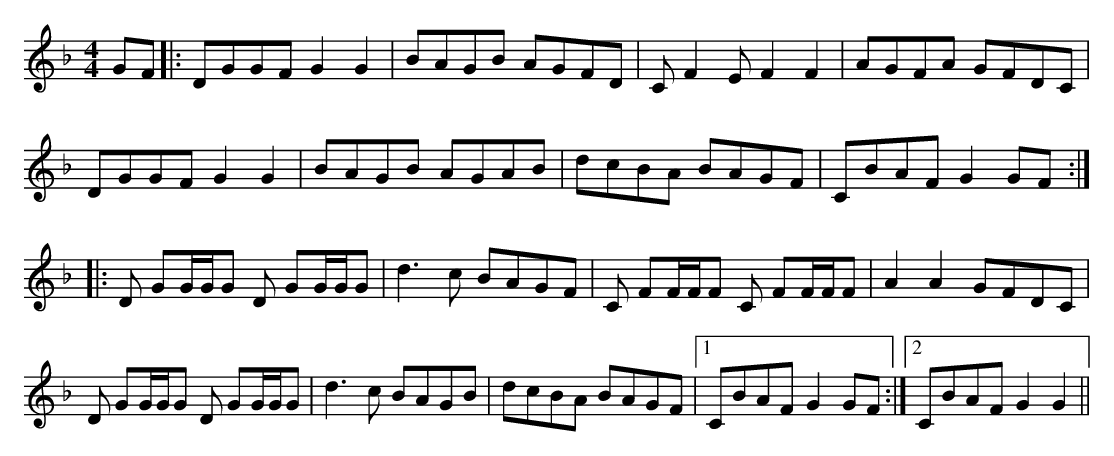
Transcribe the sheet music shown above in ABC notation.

X:1
M:4/4
K:Gdor
GF|: DGGF G2 G2|BAGB AGFD| C F2 E F2 F2| AGFA GFDC|
DGGF G2 G2|BAGB AGAB|dcBA BAGF| CBAF G2 GF:|
|: D GG/G/G D GG/G/G| d3 c BAGF| C FF/F/F C FF/F/F| A2 A2 GFDC|
 D GG/G/G D GG/G/G| d3 c BAGB| dcBA BAGF|1 CBAF G2 GF:|2 CBAF G2 G2||
